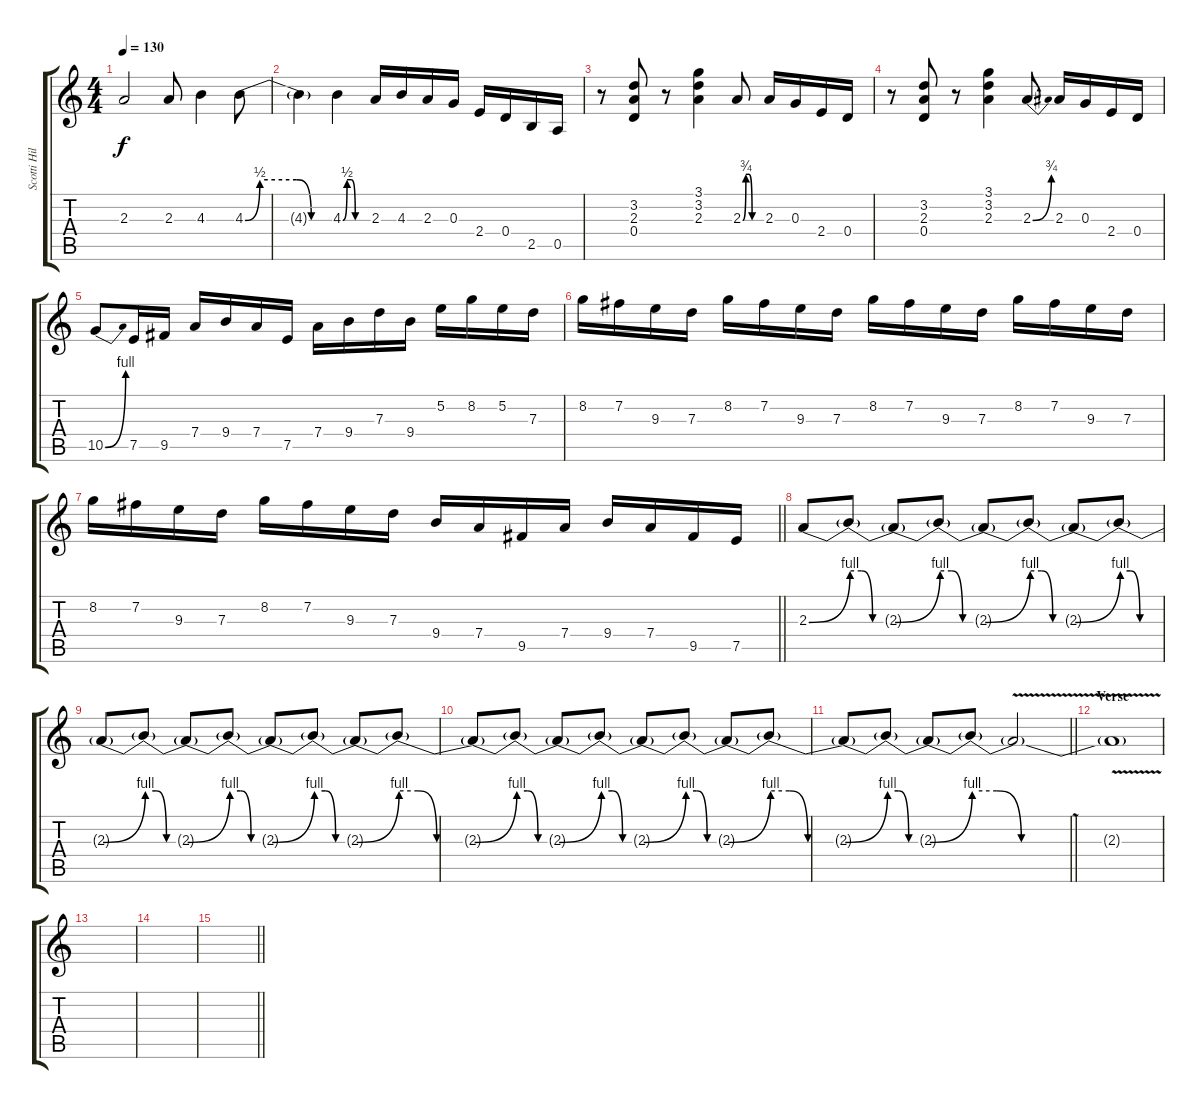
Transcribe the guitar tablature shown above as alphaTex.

\track ("Scotti Hill" "Scotti Hil") {instrument overdrivenguitar}
\staff {score tabs}
\tuning (E4 B3 G3 D3 A2 E2) {hide}
\ts (4 4)
\tempo 130
\clef g2
\ks c
2.3{t}.2{dy f} 2.3.8 4.3.4 4.3{be (custom 0 0 10 2 35 2 45 0 60 0)}.8 |
4.3{t}.4 4.3{be (custom 0 0 10 2 20 2 30 0 60 0)}.4 2.3.16 4.3.16 2.3.16 0.3.16 2.4.16 0.4.16 2.5.16 0.5.16 |
r.8 (3.2 2.3 0.4).8 r.8 (3.1 3.2 2.3).4 2.3{be (custom 0 0 10 3 20 3 30 0 60 0)}.8 2.3.16 0.3.16 2.4.16 0.4.16 |
r.8 (3.2 2.3 0.4).8 r.8 (3.1 3.2 2.3).4 2.3{be (bend 0 0 60 3)}.8 2.3.16 0.3.16 2.4.16 0.4.16 |
10.5{be (bend 0 0 60 4)}.8 7.5.16 9.5.16 7.4.16 9.4.16 7.4.16 7.5.16 7.4.16 9.4.16 7.3.16 9.4.16 5.2.16 8.2.16 5.2.16 7.3.16 |
8.2.16 7.2.16 9.3.16 7.3.16 8.2.16 7.2.16 9.3.16 7.3.16 8.2.16 7.2.16 9.3.16 7.3.16 8.2.16 7.2.16 9.3.16 7.3.16 |
\barLineRight lightlight
8.2.16 7.2.16 9.3.16 7.3.16 8.2.16 7.2.16 9.3.16 7.3.16 9.4.16 7.4.16 9.5.16 7.4.16 9.4.16 7.4.16 9.5.16 7.5.16 |
2.3{be (bend 0 0 60 4)}.8 2.3{be (custom 0 4 15 4 30 0 60 0) t}.8 2.3{be (bend 0 0 60 4) t}.8 2.3{be (custom 0 4 15 4 30 0 60 0) t}.8 2.3{be (bend 0 0 60 4) t}.8 2.3{be (custom 0 4 15 4 30 0 60 0) t}.8 2.3{be (bend 0 0 60 4) t}.8 2.3{be (custom 0 4 15 4 30 0 60 0) t}.8 |
2.3{be (bend 0 0 60 4) t}.8 2.3{be (custom 0 4 15 4 30 0 60 0) t}.8 2.3{be (bend 0 0 60 4) t}.8 2.3{be (custom 0 4 15 4 30 0 60 0) t}.8 2.3{be (bend 0 0 60 4) t}.8 2.3{be (custom 0 4 15 4 30 0 60 0) t}.8 2.3{be (bend 0 0 60 4) t}.8 2.3{be (custom 0 4 15 4 30 0 60 0) t}.8 |
2.3{be (bend 0 0 60 4) t}.8 2.3{be (custom 0 4 15 4 30 0 60 0) t}.8 2.3{be (bend 0 0 60 4) t}.8 2.3{be (custom 0 4 15 4 30 0 60 0) t}.8 2.3{be (bend 0 0 60 4) t}.8 2.3{be (custom 0 4 15 4 30 0 60 0) t}.8 2.3{be (bend 0 0 60 4) t}.8 2.3{be (custom 0 4 15 4 30 0 60 0) t}.8 |
\barLineRight lightlight
2.3{be (bend 0 0 60 4) t}.8 2.3{be (custom 0 4 15 4 30 0 60 0) t}.8 2.3{be (bend 0 0 60 4) t}.8 2.3{be (custom 0 4 15 4 30 0 60 0) t}.8 2.3{v t}.2 |
\section ("" "Verse")
2.3{t}.1 |
|
|
\barLineRight lightlight
